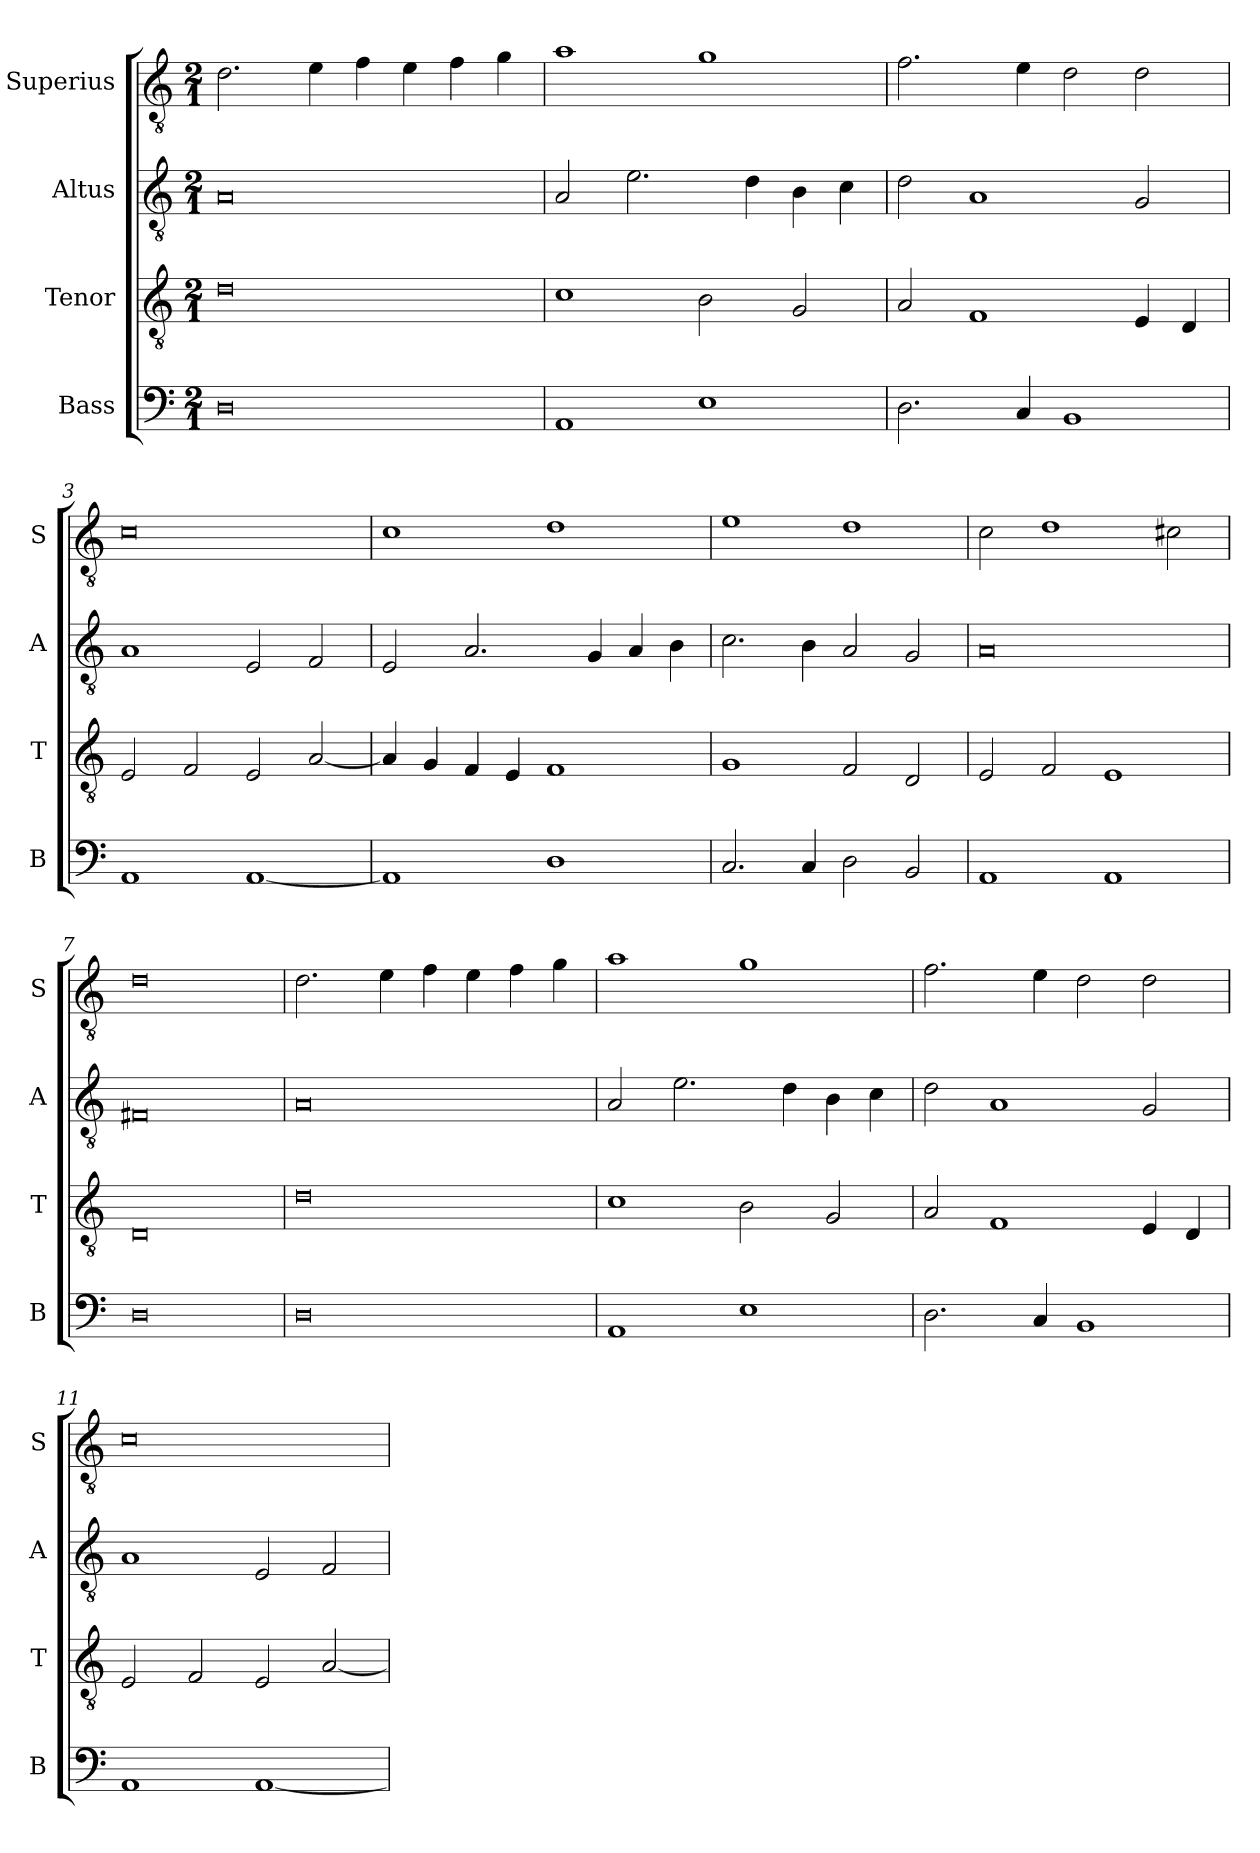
**kern	**kern	**kern	**kern
*part4	*part3	*part2	*part1
*staff4	*staff3	*staff2	*staff1
*I"Bass	*I"Tenor	*I"Altus	*I"Superius
*I'B	*I'T	*I'A	*I'S
*clefF4	*clefGv2	*clefGv2	*clefGv2
*k[]	*k[]	*k[]	*k[]
*C:	*C:	*C:	*C:
*M2/1	*M2/1	*M2/1	*M2/1
=	=	=	=
0D	0d	0A	2.d
.	.	.	4e
.	.	.	4f
.	.	.	4e
.	.	.	4f
.	.	.	4g
=1	=1	=1	=1
1AA	1c	2A	1a
.	.	2.e	.
1E	2B	.	1g
.	.	4d	.
.	2G	4B	.
.	.	4c	.
=2	=2	=2	=2
2.D	2A	2d	2.f
.	1F	1A	.
4C	.	.	4e
1BB	.	.	2d
.	4E	2G	2d
.	4D	.	.
=3	=3	=3	=3
1AA	2E	1A	0c
.	2F	.	.
[1AA	2E	2E	.
.	[2A	2F	.
=4	=4	=4	=4
1AA]	4A]	2E	1c
.	4G	.	.
.	4F	2.A	.
.	4E	.	.
1D	1F	.	1d
.	.	4G	.
.	.	4A	.
.	.	4B	.
=5	=5	=5	=5
2.C	1G	2.c	1e
4C	.	4B	.
2D	2F	2A	1d
2BB	2D	2G	.
=6	=6	=6	=6
1AA	2E	0A	2c
.	2F	.	1d
1AA	1E	.	.
.	.	.	2c#X
=7	=7	=7	=7
0D	0D	0F#X	0d
=8	=8	=8	=8
0D	0d	0A	2.d
.	.	.	4e
.	.	.	4f
.	.	.	4e
.	.	.	4f
.	.	.	4g
=9	=9	=9	=9
1AA	1c	2A	1a
.	.	2.e	.
1E	2B	.	1g
.	.	4d	.
.	2G	4B	.
.	.	4c	.
=10	=10	=10	=10
2.D	2A	2d	2.f
.	1F	1A	.
4C	.	.	4e
1BB	.	.	2d
.	4E	2G	2d
.	4D	.	.
=11	=11	=11	=11
1AA	2E	1A	0c
.	2F	.	.
[1AA	2E	2E	.
.	[2A	2F	.
=	=	=	=
*-	*-	*-	*-
